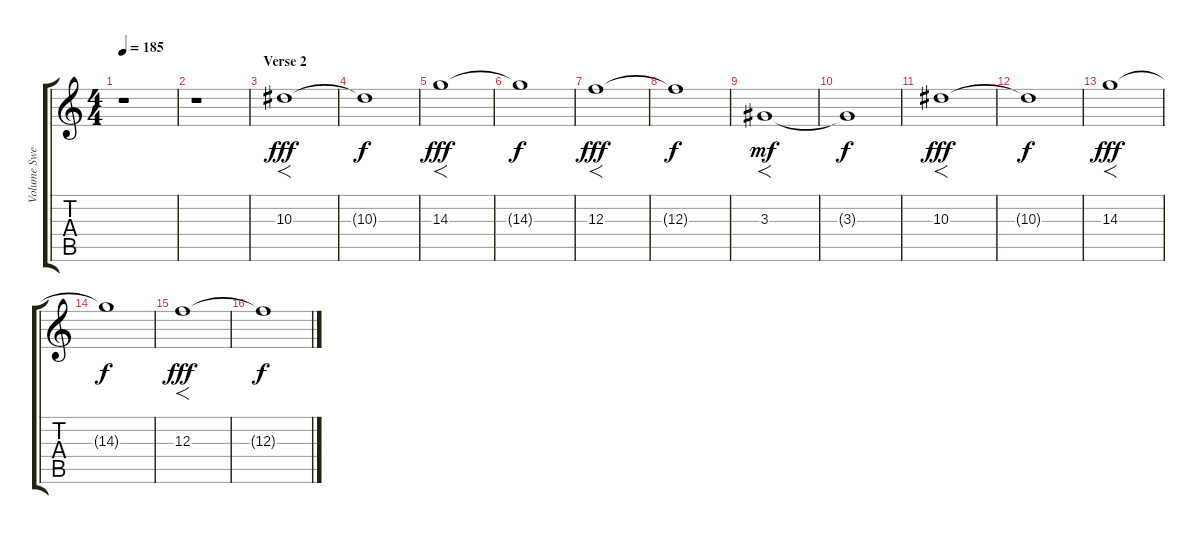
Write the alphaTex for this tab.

\track ("Volume Swells" "Volume Swe") {instrument overdrivenguitar}
\staff {score tabs}
\tuning (D4 A3 F3 C3 G2 C2) {hide}
\ts (4 4)
\tempo 185
\clef g2
\ks c
r.1{dy f} |
r.1 |
\section ("" "Verse 2")
10.3.1{f dy fff} |
10.3{t}.1{dy f} |
14.3.1{f dy fff} |
14.3{t}.1{dy f} |
12.3.1{f dy fff} |
12.3{t}.1{dy f} |
3.3.1{f dy mf} |
3.3{t}.1{dy f} |
10.3.1{f dy fff} |
10.3{t}.1{dy f} |
14.3.1{f dy fff} |
14.3{t}.1{dy f} |
12.3.1{f dy fff} |
12.3{t}.1{dy f}
